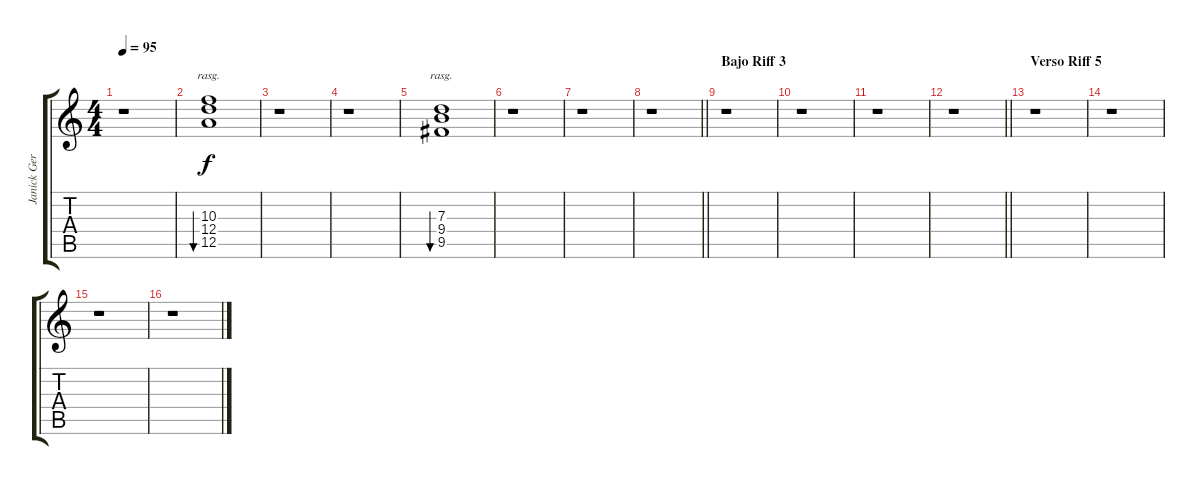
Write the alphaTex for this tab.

\track ("Janick Gers" "Janick Ger") {instrument distortionguitar}
\staff {score tabs}
\tuning (E4 B3 G3 D3 A2 E2) {hide}
\ts (4 4)
\tempo 95
\clef g2
\ks c
r.1{dy f} |
(10.3 12.4 12.5).1{bu 480 rasg ii} |
r.1 |
r.1 |
(7.3 9.4 9.5).1{bu 480 rasg ii} |
r.1 |
r.1 |
\barLineRight lightlight
r.1 |
\section ("" "Bajo Riff 3")
r.1 |
r.1 |
r.1 |
\barLineRight lightlight
r.1 |
\section ("" "Verso Riff 5")
r.1 |
r.1 |
r.1 |
r.1
